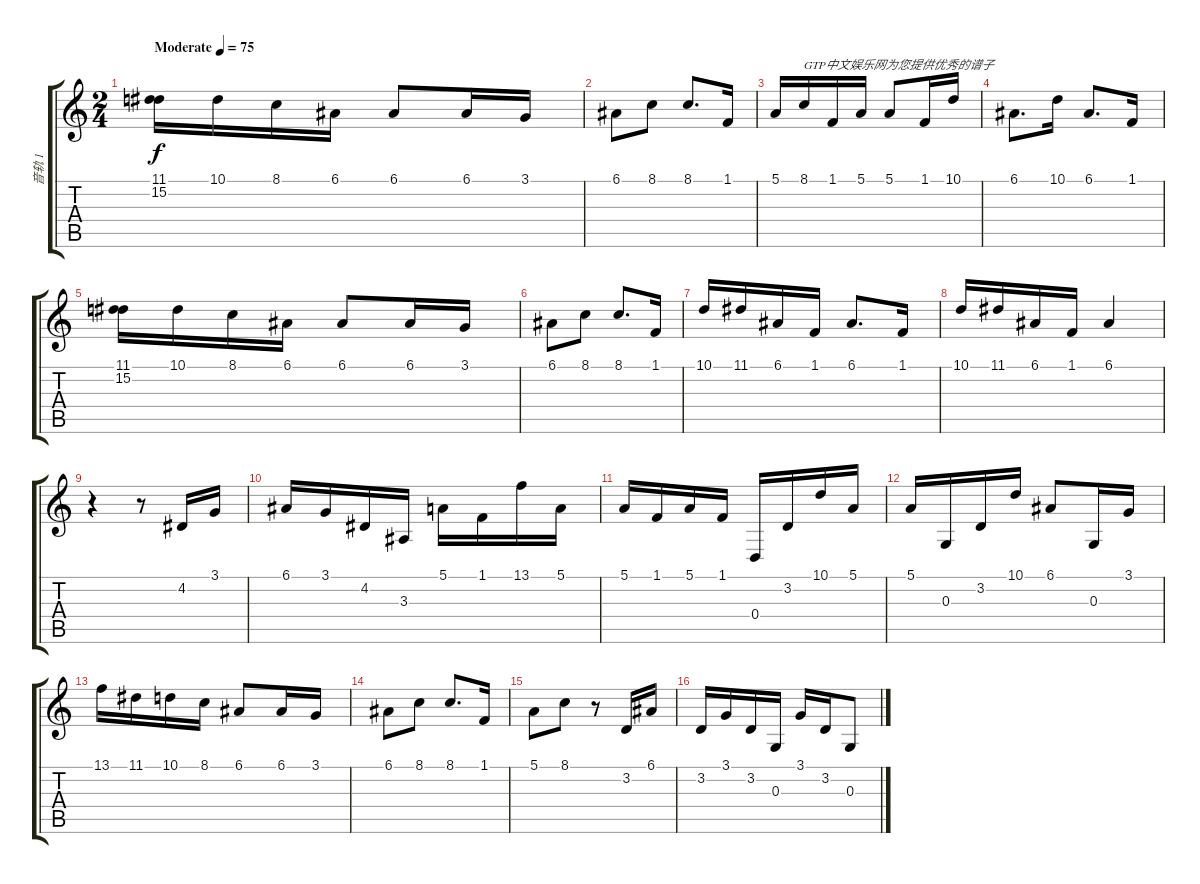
\track ("音轨 1" "音轨 1") {instrument vibraphone}
\staff {score tabs}
\tuning (E4 B3 G3 D3 A2 E2) {hide}
\ts (2 4)
\tempo (75 "Moderate")
\clef g2
\ks c
(11.1 15.2).16{dy f instrument vibraphone} 10.1.16 8.1.16 6.1.16 6.1.8 6.1.16 3.1.16 |
6.1.8 8.1.8 8.1.8{d} 1.1.16 |
5.1.16 8.1.16{txt "GTP中文娱乐网为您提供优秀的谱子"} 1.1.16 5.1.16 5.1.8 1.1.16 10.1.16 |
6.1.8{d} 10.1.16 6.1.8{d} 1.1.16 |
(11.1 15.2).16 10.1.16 8.1.16 6.1.16 6.1.8 6.1.16 3.1.16 |
6.1.8 8.1.8 8.1.8{d} 1.1.16 |
10.1.16 11.1.16 6.1.16 1.1.16 6.1.8{d} 1.1.16 |
10.1.16 11.1.16 6.1.16 1.1.16 6.1.4 |
r.4 r.8 4.2.16 3.1.16 |
6.1.16 3.1.16 4.2.16 3.3.16 5.1.16 1.1.16 13.1.16 5.1.16 |
5.1.16 1.1.16 5.1.16 1.1.16 0.4.16 3.2.16 10.1.16 5.1.16 |
5.1.16 0.3.16 3.2.16 10.1.16 6.1.8 0.3.16 3.1.16 |
13.1.16 11.1.16 10.1.16 8.1.16 6.1.8 6.1.16 3.1.16 |
6.1.8 8.1.8 8.1.8{d} 1.1.16 |
5.1.8 8.1.8 r.8 3.2.16 6.1.16 |
3.2.16 3.1.16 3.2.16 0.3.16 3.1.16 3.2.16 0.3.8
